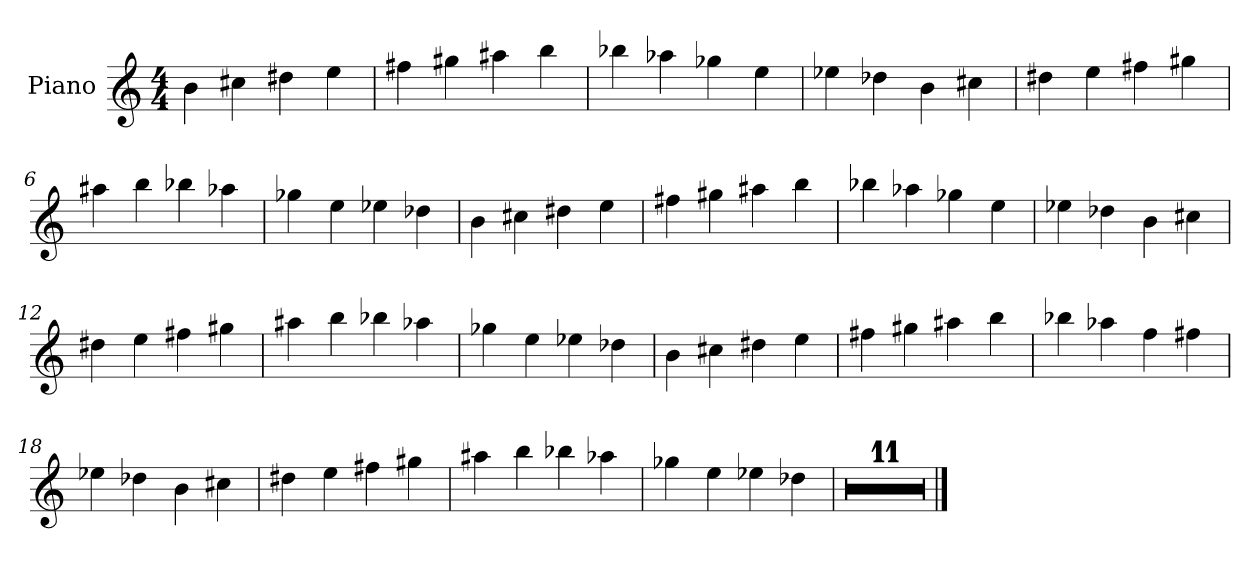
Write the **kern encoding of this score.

**kern
*part1
*staff1
*I"Piano
*I'Pno.
*clefG2
*k[]
*M4/4
=1
4b\
4cc#X\
4dd#X\
4ee\
=2
4ff#X\
4gg#X\
4aa#X\
4bb\
=3
4bb-X\
4aa-X\
4gg-X\
4ee\
=4
4ee-X\
4dd-X\
4b\
4cc#X\
=5
4dd#X\
4ee\
4ff#X\
4gg#X\
=6
4aa#X\
4bb\
4bb-X\
4aa-X\
=7
4gg-X\
4ee\
4ee-X\
4dd-X\
!!LO:LB:g=z
=8
4b\
4cc#X\
4dd#X\
4ee\
=9
4ff#X\
4gg#X\
4aa#X\
4bb\
=10
4bb-X\
4aa-X\
4gg-X\
4ee\
=11
4ee-X\
4dd-X\
4b\
4cc#X\
=12
4dd#X\
4ee\
4ff#X\
4gg#X\
=13
4aa#X\
4bb\
4bb-X\
4aa-X\
=14
4gg-X\
4ee\
4ee-X\
4dd-X\
!!LO:LB:g=z
=15
4b\
4cc#X\
4dd#X\
4ee\
=16
4ff#X\
4gg#X\
4aa#X\
4bb\
=17
4bb-X\
4aa-X\
4ff\
4ff#X\
=18
4ee-X\
4dd-X\
4b\
4cc#X\
=19
4dd#X\
4ee\
4ff#X\
4gg#X\
=20
4aa#X\
4bb\
4bb-X\
4aa-X\
=21
4gg-X\
4ee\
4ee-X\
4dd-X\
!!LO:LB:g=z
=22
1r
=23
1r
=24
1r
!!LO:LB:g=z
=25
1r
=26
1r
=27
1r
=28
1r
=29
1r
=30
1r
=31
1r
=32
1r
==
*-
